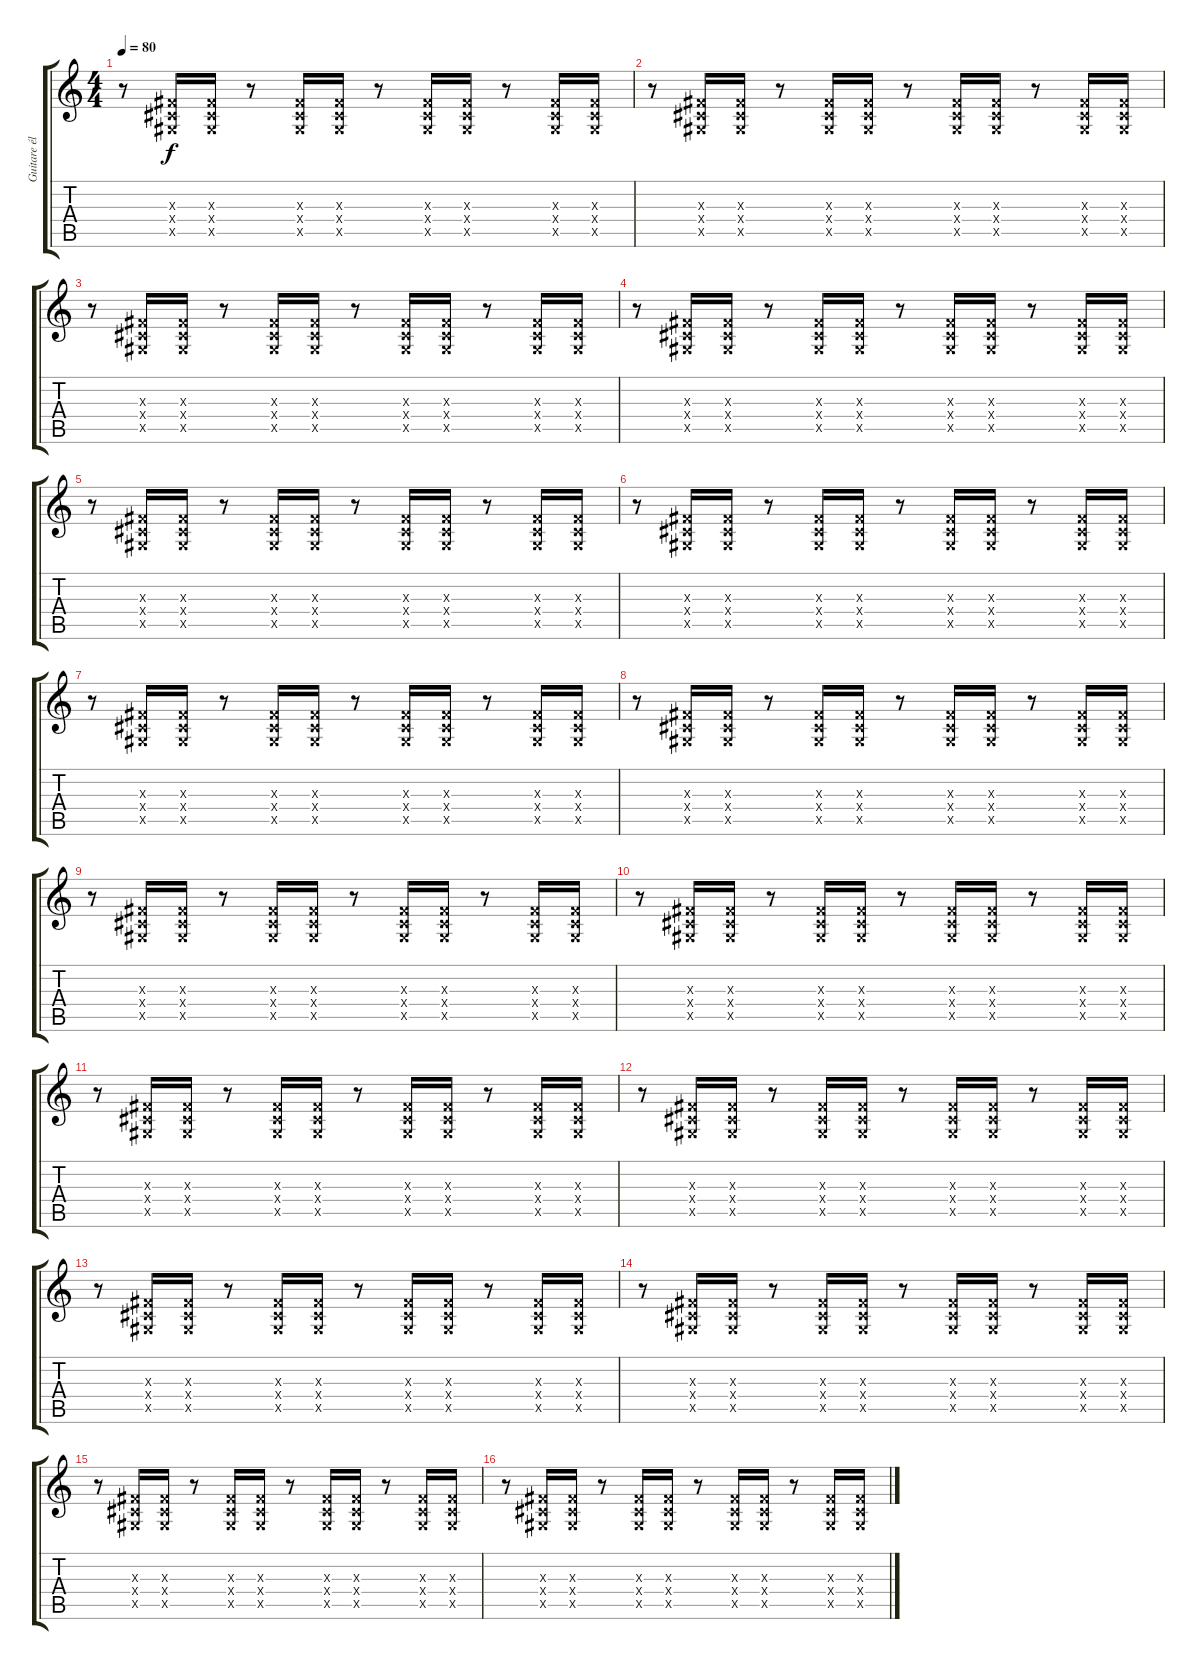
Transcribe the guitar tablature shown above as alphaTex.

\track ("Guitare électrique mute" "Guitare él") {instrument electricguitarclean}
\staff {score tabs}
\tuning (E4 B3 G3 D3 A2 E2) {hide}
\ts (4 4)
\tempo 80
\clef g2
\ks c
r.8{dy f} (-1.3{x} -1.4{x} -1.5{x}).16 (-1.3{x} -1.4{x} -1.5{x}).16 r.8 (-1.3{x} -1.4{x} -1.5{x}).16 (-1.3{x} -1.4{x} -1.5{x}).16 r.8 (-1.3{x} -1.4{x} -1.5{x}).16 (-1.3{x} -1.4{x} -1.5{x}).16 r.8 (-1.3{x} -1.4{x} -1.5{x}).16 (-1.3{x} -1.4{x} -1.5{x}).16 |
r.8 (-1.3{x} -1.4{x} -1.5{x}).16 (-1.3{x} -1.4{x} -1.5{x}).16 r.8 (-1.3{x} -1.4{x} -1.5{x}).16 (-1.3{x} -1.4{x} -1.5{x}).16 r.8 (-1.3{x} -1.4{x} -1.5{x}).16 (-1.3{x} -1.4{x} -1.5{x}).16 r.8 (-1.3{x} -1.4{x} -1.5{x}).16 (-1.3{x} -1.4{x} -1.5{x}).16 |
r.8 (-1.3{x} -1.4{x} -1.5{x}).16 (-1.3{x} -1.4{x} -1.5{x}).16 r.8 (-1.3{x} -1.4{x} -1.5{x}).16 (-1.3{x} -1.4{x} -1.5{x}).16 r.8 (-1.3{x} -1.4{x} -1.5{x}).16 (-1.3{x} -1.4{x} -1.5{x}).16 r.8 (-1.3{x} -1.4{x} -1.5{x}).16 (-1.3{x} -1.4{x} -1.5{x}).16 |
r.8 (-1.3{x} -1.4{x} -1.5{x}).16 (-1.3{x} -1.4{x} -1.5{x}).16 r.8 (-1.3{x} -1.4{x} -1.5{x}).16 (-1.3{x} -1.4{x} -1.5{x}).16 r.8 (-1.3{x} -1.4{x} -1.5{x}).16 (-1.3{x} -1.4{x} -1.5{x}).16 r.8 (-1.3{x} -1.4{x} -1.5{x}).16 (-1.3{x} -1.4{x} -1.5{x}).16 |
r.8 (-1.3{x} -1.4{x} -1.5{x}).16 (-1.3{x} -1.4{x} -1.5{x}).16 r.8 (-1.3{x} -1.4{x} -1.5{x}).16 (-1.3{x} -1.4{x} -1.5{x}).16 r.8 (-1.3{x} -1.4{x} -1.5{x}).16 (-1.3{x} -1.4{x} -1.5{x}).16 r.8 (-1.3{x} -1.4{x} -1.5{x}).16 (-1.3{x} -1.4{x} -1.5{x}).16 |
r.8 (-1.3{x} -1.4{x} -1.5{x}).16 (-1.3{x} -1.4{x} -1.5{x}).16 r.8 (-1.3{x} -1.4{x} -1.5{x}).16 (-1.3{x} -1.4{x} -1.5{x}).16 r.8 (-1.3{x} -1.4{x} -1.5{x}).16 (-1.3{x} -1.4{x} -1.5{x}).16 r.8 (-1.3{x} -1.4{x} -1.5{x}).16 (-1.3{x} -1.4{x} -1.5{x}).16 |
r.8 (-1.3{x} -1.4{x} -1.5{x}).16 (-1.3{x} -1.4{x} -1.5{x}).16 r.8 (-1.3{x} -1.4{x} -1.5{x}).16 (-1.3{x} -1.4{x} -1.5{x}).16 r.8 (-1.3{x} -1.4{x} -1.5{x}).16 (-1.3{x} -1.4{x} -1.5{x}).16 r.8 (-1.3{x} -1.4{x} -1.5{x}).16 (-1.3{x} -1.4{x} -1.5{x}).16 |
r.8 (-1.3{x} -1.4{x} -1.5{x}).16 (-1.3{x} -1.4{x} -1.5{x}).16 r.8 (-1.3{x} -1.4{x} -1.5{x}).16 (-1.3{x} -1.4{x} -1.5{x}).16 r.8 (-1.3{x} -1.4{x} -1.5{x}).16 (-1.3{x} -1.4{x} -1.5{x}).16 r.8 (-1.3{x} -1.4{x} -1.5{x}).16 (-1.3{x} -1.4{x} -1.5{x}).16 |
r.8 (-1.3{x} -1.4{x} -1.5{x}).16 (-1.3{x} -1.4{x} -1.5{x}).16 r.8 (-1.3{x} -1.4{x} -1.5{x}).16 (-1.3{x} -1.4{x} -1.5{x}).16 r.8 (-1.3{x} -1.4{x} -1.5{x}).16 (-1.3{x} -1.4{x} -1.5{x}).16 r.8 (-1.3{x} -1.4{x} -1.5{x}).16 (-1.3{x} -1.4{x} -1.5{x}).16 |
r.8 (-1.3{x} -1.4{x} -1.5{x}).16 (-1.3{x} -1.4{x} -1.5{x}).16 r.8 (-1.3{x} -1.4{x} -1.5{x}).16 (-1.3{x} -1.4{x} -1.5{x}).16 r.8 (-1.3{x} -1.4{x} -1.5{x}).16 (-1.3{x} -1.4{x} -1.5{x}).16 r.8 (-1.3{x} -1.4{x} -1.5{x}).16 (-1.3{x} -1.4{x} -1.5{x}).16 |
r.8 (-1.3{x} -1.4{x} -1.5{x}).16 (-1.3{x} -1.4{x} -1.5{x}).16 r.8 (-1.3{x} -1.4{x} -1.5{x}).16 (-1.3{x} -1.4{x} -1.5{x}).16 r.8 (-1.3{x} -1.4{x} -1.5{x}).16 (-1.3{x} -1.4{x} -1.5{x}).16 r.8 (-1.3{x} -1.4{x} -1.5{x}).16 (-1.3{x} -1.4{x} -1.5{x}).16 |
r.8 (-1.3{x} -1.4{x} -1.5{x}).16 (-1.3{x} -1.4{x} -1.5{x}).16 r.8 (-1.3{x} -1.4{x} -1.5{x}).16 (-1.3{x} -1.4{x} -1.5{x}).16 r.8 (-1.3{x} -1.4{x} -1.5{x}).16 (-1.3{x} -1.4{x} -1.5{x}).16 r.8 (-1.3{x} -1.4{x} -1.5{x}).16 (-1.3{x} -1.4{x} -1.5{x}).16 |
r.8 (-1.3{x} -1.4{x} -1.5{x}).16 (-1.3{x} -1.4{x} -1.5{x}).16 r.8 (-1.3{x} -1.4{x} -1.5{x}).16 (-1.3{x} -1.4{x} -1.5{x}).16 r.8 (-1.3{x} -1.4{x} -1.5{x}).16 (-1.3{x} -1.4{x} -1.5{x}).16 r.8 (-1.3{x} -1.4{x} -1.5{x}).16 (-1.3{x} -1.4{x} -1.5{x}).16 |
r.8 (-1.3{x} -1.4{x} -1.5{x}).16 (-1.3{x} -1.4{x} -1.5{x}).16 r.8 (-1.3{x} -1.4{x} -1.5{x}).16 (-1.3{x} -1.4{x} -1.5{x}).16 r.8 (-1.3{x} -1.4{x} -1.5{x}).16 (-1.3{x} -1.4{x} -1.5{x}).16 r.8 (-1.3{x} -1.4{x} -1.5{x}).16 (-1.3{x} -1.4{x} -1.5{x}).16 |
r.8 (-1.3{x} -1.4{x} -1.5{x}).16 (-1.3{x} -1.4{x} -1.5{x}).16 r.8 (-1.3{x} -1.4{x} -1.5{x}).16 (-1.3{x} -1.4{x} -1.5{x}).16 r.8 (-1.3{x} -1.4{x} -1.5{x}).16 (-1.3{x} -1.4{x} -1.5{x}).16 r.8 (-1.3{x} -1.4{x} -1.5{x}).16 (-1.3{x} -1.4{x} -1.5{x}).16 |
r.8 (-1.3{x} -1.4{x} -1.5{x}).16 (-1.3{x} -1.4{x} -1.5{x}).16 r.8 (-1.3{x} -1.4{x} -1.5{x}).16 (-1.3{x} -1.4{x} -1.5{x}).16 r.8 (-1.3{x} -1.4{x} -1.5{x}).16 (-1.3{x} -1.4{x} -1.5{x}).16 r.8 (-1.3{x} -1.4{x} -1.5{x}).16 (-1.3{x} -1.4{x} -1.5{x}).16
